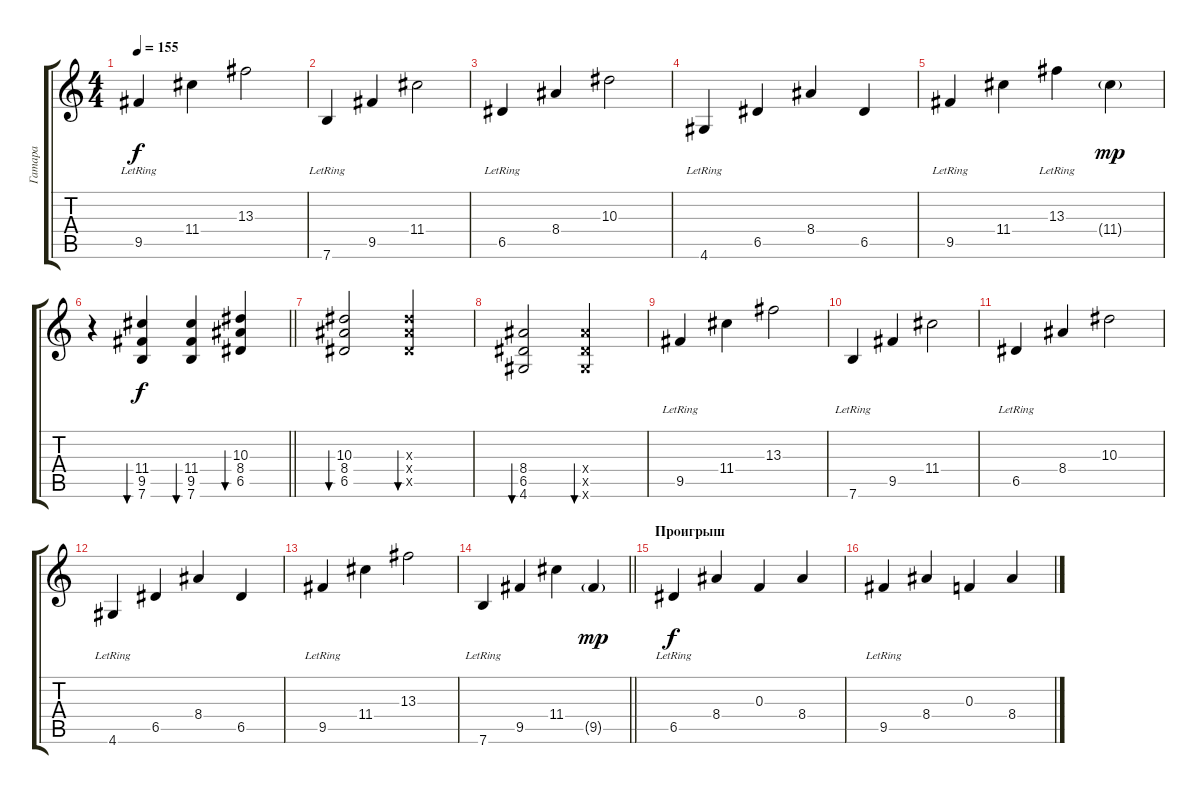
\track ("Гатара" "Гатара") {instrument electricguitarclean}
\staff {score tabs}
\tuning (E4 B3 F3 D3 A2 E2) {hide}
\ts (4 4)
\tempo 155
\clef g2
\ks c
9.5{lr}.4{dy f} 11.4.4 13.3.2 |
7.6{lr}.4 9.5.4 11.4.2 |
6.5{lr}.4 8.4.4 10.3.2 |
4.6{lr}.4 6.5.4 8.4.4 6.5.4 |
9.5{lr}.4 11.4.4 13.3{lr}.4 11.4{g}.4{dy mp} |
\barLineRight lightlight
r.4 (11.4 9.5 7.6).4{bu 60 dy f instrument electricguitarclean} (11.4 9.5 7.6).4{bu 60} (10.3 8.4 6.5).4{bu 60} |
(10.3 8.4 6.5).2{bu 60} (10.3{x} 8.4{x} 6.5{x}).2{bu 60} |
(8.4 6.5 4.6).2{bu 60} (8.4{x} 6.5{x} 4.6{x}).2{bu 60} |
9.5{lr}.4 11.4.4 13.3.2 |
7.6{lr}.4 9.5.4 11.4.2 |
6.5{lr}.4 8.4.4 10.3.2 |
4.6{lr}.4 6.5.4 8.4.4 6.5.4 |
9.5{lr}.4 11.4.4 13.3.2 |
\barLineRight lightlight
7.6{lr}.4 9.5.4 11.4.4 9.5{g}.4{dy mp} |
\section ("" "Проигрыш")
6.5{lr}.4{dy f} 8.4.4 0.3.4 8.4.4 |
9.5{lr}.4 8.4.4 0.3.4 8.4.4
